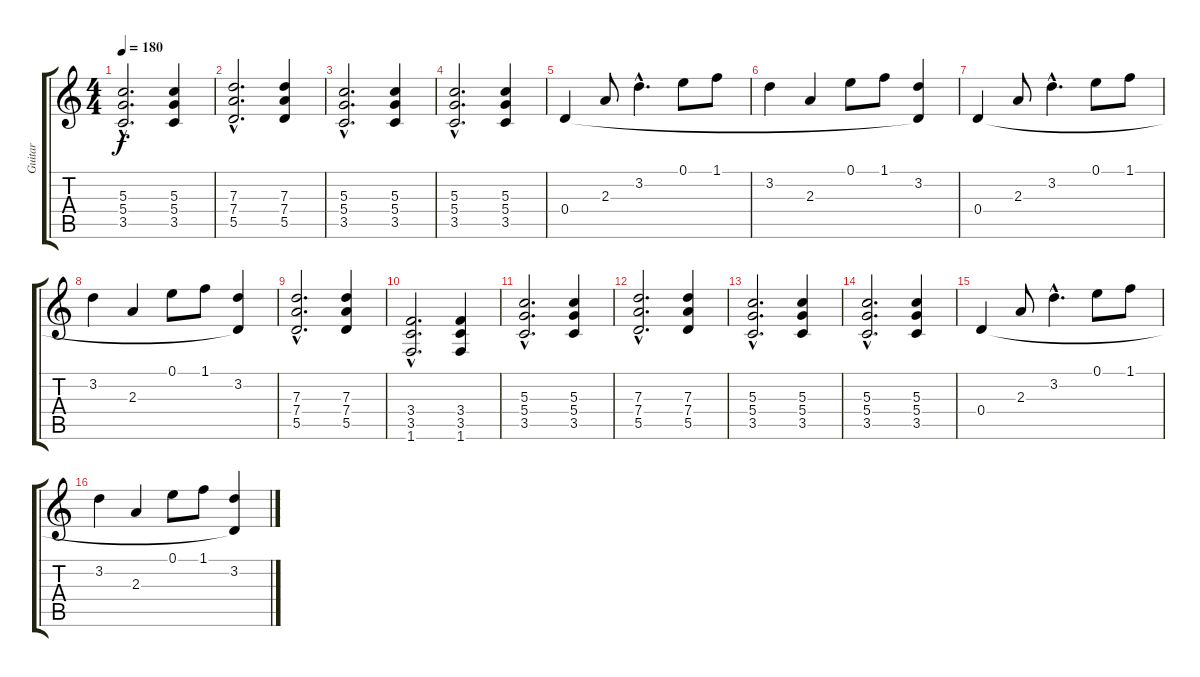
\track ("Guitar" "Guitar") {instrument electricguitarclean}
\staff {score tabs}
\tuning (E4 B3 G3 D3 A2 E2) {hide}
\ts (4 4)
\tempo 180
\clef g2
\ks c
(5.3{hac} 5.4{hac} 3.5{hac}).2{d dy f} (5.3 5.4 3.5).4 |
(7.3{hac} 7.4{hac} 5.5{hac}).2{d} (7.3 7.4 5.5).4 |
(5.3{hac} 5.4{hac} 3.5{hac}).2{d} (5.3 5.4 3.5).4 |
(5.3{hac} 5.4{hac} 3.5{hac}).2{d} (5.3 5.4 3.5).4 |
0.4.4{instrument electricguitarclean} 2.3.8 3.2{hac}.4{d} 0.1.8 1.1.8 |
3.2.4 2.3.4 0.1.8 1.1.8 (3.2 0.4{t}).4 |
0.4.4 2.3.8 3.2{hac}.4{d} 0.1.8 1.1.8 |
3.2.4 2.3.4 0.1.8 1.1.8 (3.2 0.4{t}).4 |
(7.3{hac} 7.4{hac} 5.5{hac}).2{d volume 13 instrument electricguitarmuted} (7.3 7.4 5.5).4 |
(3.4{hac} 3.5{hac} 1.6{hac}).2{d} (3.4 3.5 1.6).4 |
(5.3{hac} 5.4{hac} 3.5{hac}).2{d} (5.3 5.4 3.5).4 |
(7.3{hac} 7.4{hac} 5.5{hac}).2{d} (7.3 7.4 5.5).4 |
(5.3{hac} 5.4{hac} 3.5{hac}).2{d} (5.3 5.4 3.5).4 |
(5.3{hac} 5.4{hac} 3.5{hac}).2{d} (5.3 5.4 3.5).4 |
0.4.4{instrument electricguitarclean} 2.3.8 3.2{hac}.4{d} 0.1.8 1.1.8 |
3.2.4 2.3.4 0.1.8 1.1.8 (3.2 0.4{t}).4
